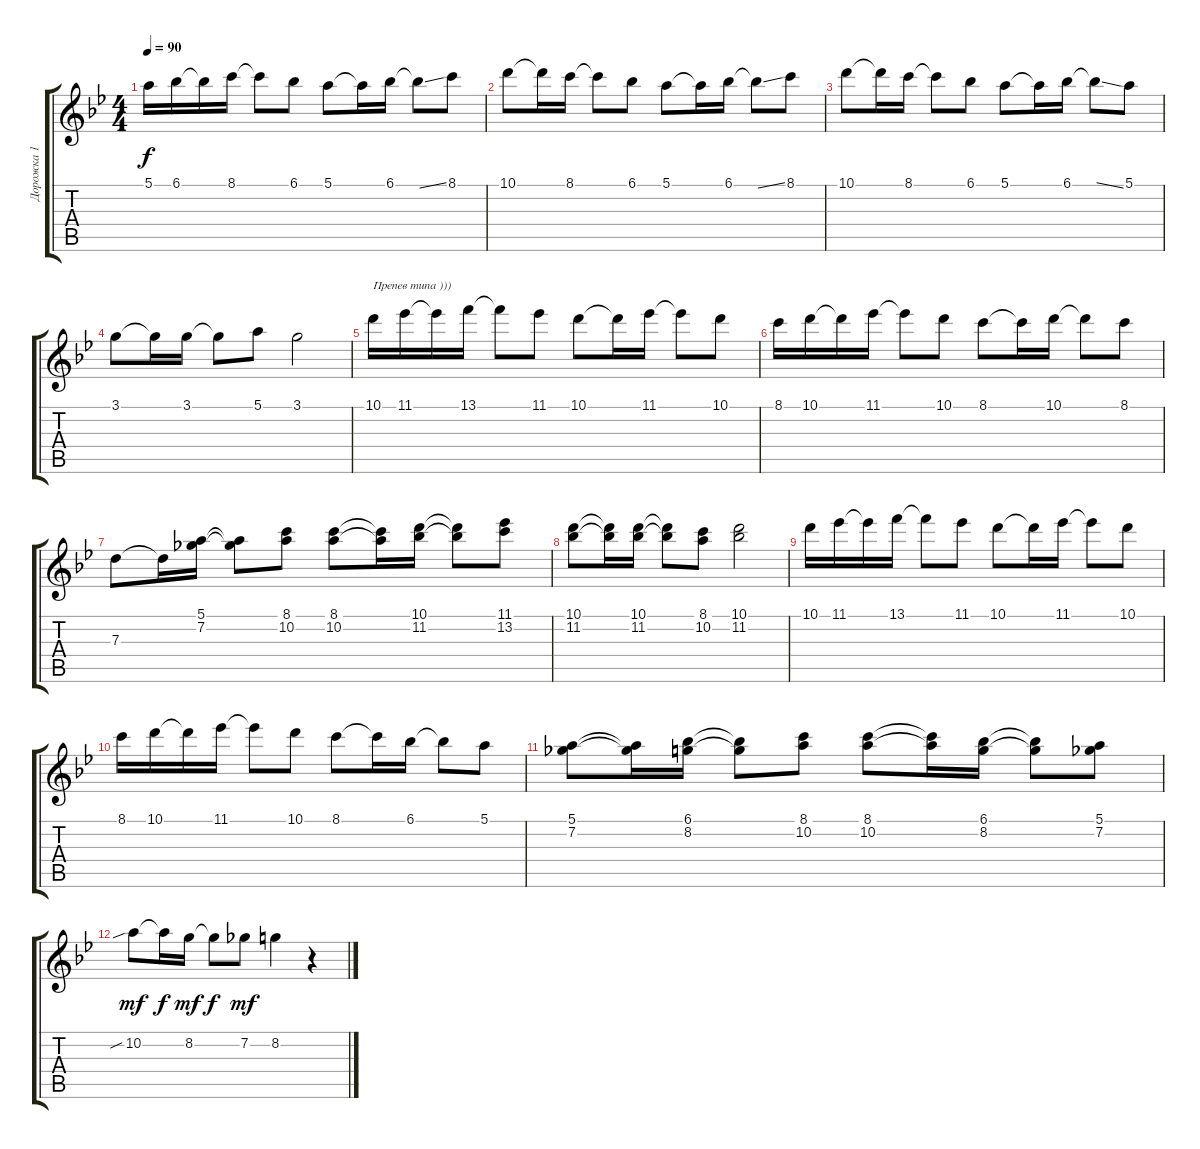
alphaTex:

\track ("Дорожка 1" "Дорожка 1") {instrument acousticguitarsteel}
\staff {score tabs}
\tuning (E4 B3 G3 D3 A2 E2) {hide}
\ts (4 4)
\tempo 90
\clef g2
\ks bb
5.1.16{dy f} 6.1.16 6.1{t}.16 8.1.16 8.1{t}.8 6.1.8 5.1.8 5.1{t}.16 6.1.16 6.1{ss t}.8 8.1.8 |
10.1.8 10.1{t}.16 8.1.16 8.1{t}.8 6.1.8 5.1.8 5.1{t}.16 6.1.16 6.1{ss t}.8 8.1.8 |
10.1.8 10.1{t}.16 8.1.16 8.1{t}.8 6.1.8 5.1.8 5.1{t}.16 6.1.16 6.1{ss t}.8 5.1.8 |
3.1.8 3.1{t}.16 3.1.16 3.1{t}.8 5.1.8 3.1.2 |
10.1.16{txt "Препев типа )))"} 11.1.16 11.1{t}.16 13.1.16 13.1{t}.8 11.1.8 10.1.8 10.1{t}.16 11.1.16 11.1{t}.8 10.1.8 |
8.1.16 10.1.16 10.1{t}.16 11.1.16 11.1{t}.8 10.1.8 8.1.8 8.1{t}.16 10.1.16 10.1{t}.8 8.1.8 |
7.3.8 7.3{t}.16 (5.1 7.2).16 (5.1{t} 7.2{t}).8 (8.1 10.2).8 (8.1 10.2).8 (8.1{t} 10.2{t}).16 (10.1 11.2).16 (10.1{t} 11.2{t}).8 (11.1 13.2).8 |
(10.1 11.2).8 (10.1{t} 11.2{t}).16 (10.1 11.2).16 (10.1{t} 11.2{t}).8 (8.1 10.2).8 (10.1 11.2).2 |
10.1.16 11.1.16 11.1{t}.16 13.1.16 13.1{t}.8 11.1.8 10.1.8 10.1{t}.16 11.1.16 11.1{t}.8 10.1.8 |
8.1.16 10.1.16 10.1{t}.16 11.1.16 11.1{t}.8 10.1.8 8.1.8 8.1{t}.16 6.1.16 6.1{t}.8 5.1.8 |
(5.1 7.2).8 (5.1{t} 7.2{t}).16 (6.1 8.2).16 (6.1{t} 8.2{t}).8 (8.1 10.2).8 (8.1 10.2).8 (8.1{t} 10.2{t}).16 (6.1 8.2).16 (6.1{t} 8.2{t}).8 (5.1 7.2).8 |
10.2{sib}.8{dy mf} 10.2{t}.16{dy f} 8.2.16{dy mf} 8.2{t}.8{dy f} 7.2.8{dy mf} 8.2.4 r.4
